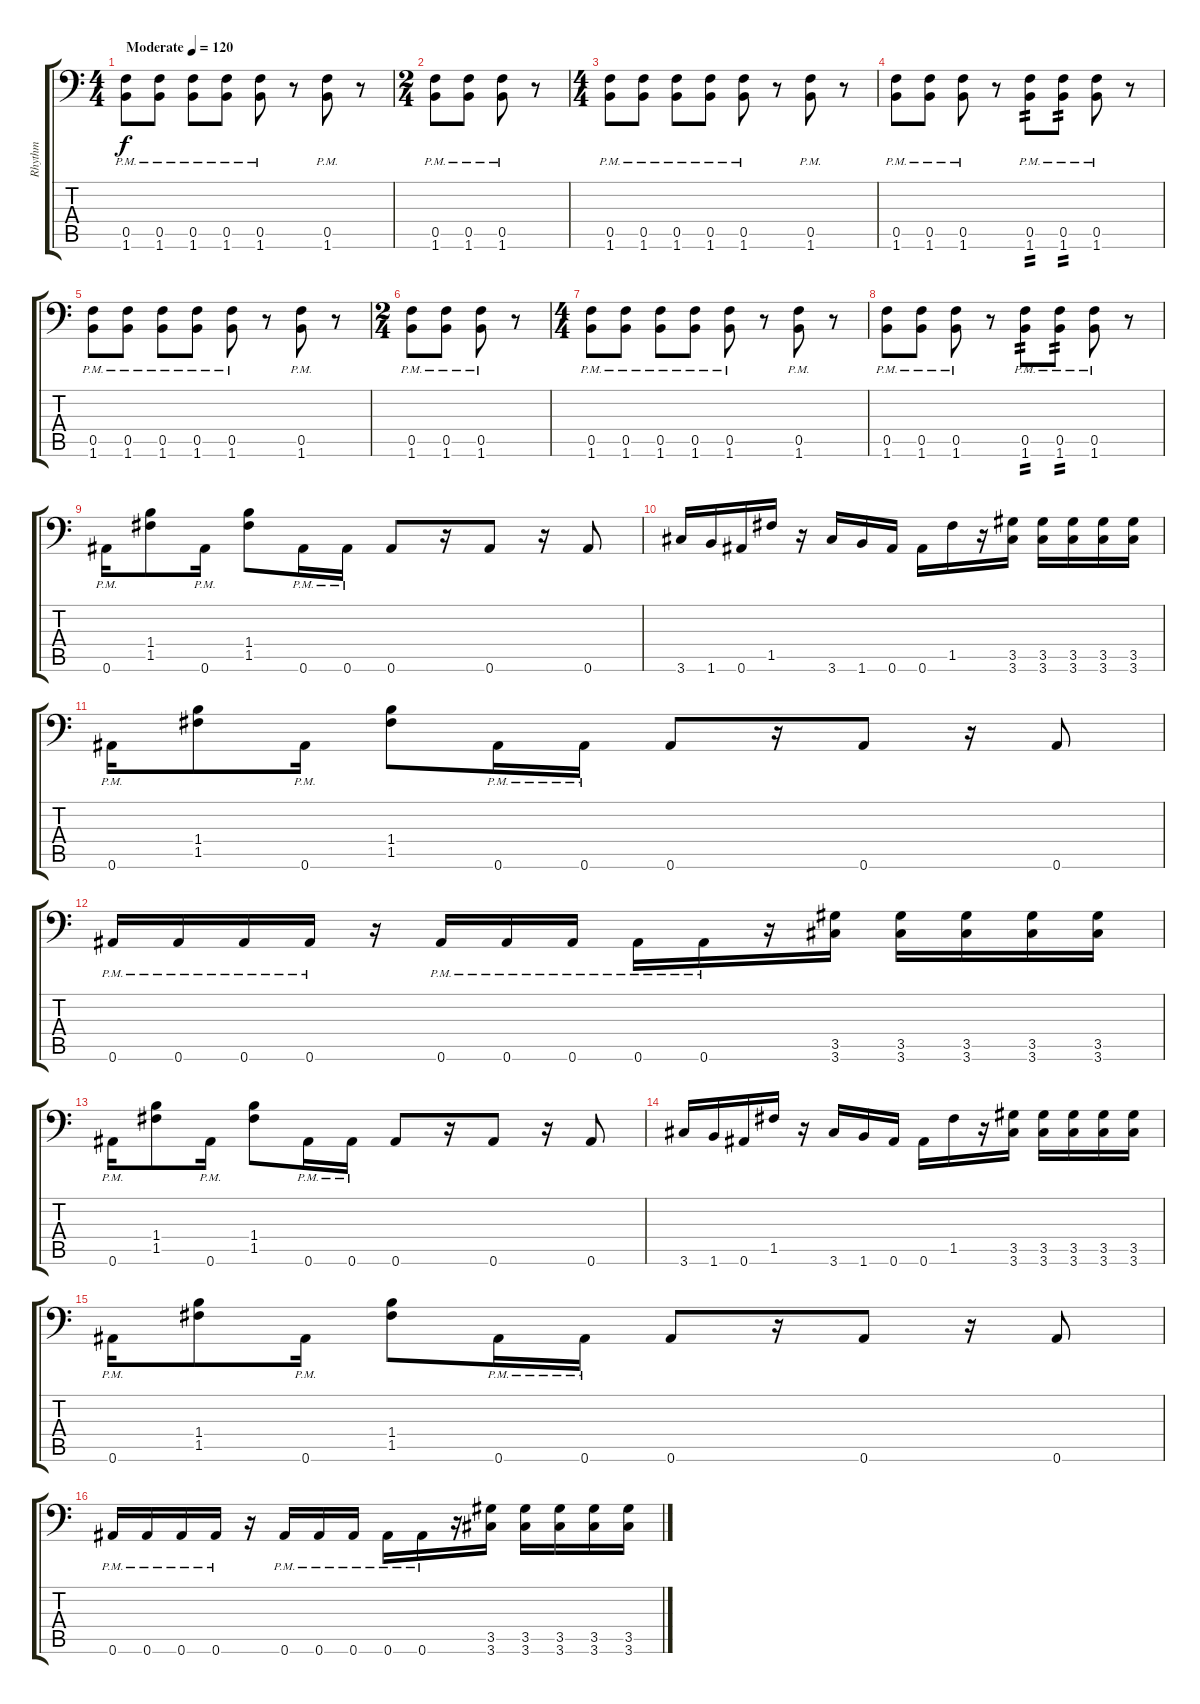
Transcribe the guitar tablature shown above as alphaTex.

\track ("Rhythm" "Rhythm") {instrument distortionguitar}
\staff {score tabs}
\tuning (C4 G3 Eb3 Bb2 F2 Bb1) {hide}
\ts (4 4)
\tempo (120 "Moderate")
\clef f4
\ks c
(0.5{pm} 1.6{pm}).8{dy f instrument distortionguitar} (0.5{pm} 1.6{pm}).8 (0.5{pm} 1.6{pm}).8 (0.5{pm} 1.6{pm}).8 (0.5{pm} 1.6{pm}).8 r.8 (0.5{pm} 1.6{pm}).8 r.8 |
\ts (2 4)
(0.5{pm} 1.6{pm}).8 (0.5{pm} 1.6{pm}).8 (0.5{pm} 1.6{pm}).8 r.8 |
\ts (4 4)
(0.5{pm} 1.6{pm}).8 (0.5{pm} 1.6{pm}).8 (0.5{pm} 1.6{pm}).8 (0.5{pm} 1.6{pm}).8 (0.5{pm} 1.6{pm}).8 r.8 (0.5{pm} 1.6{pm}).8 r.8 |
(0.5{pm} 1.6{pm}).8 (0.5{pm} 1.6{pm}).8 (0.5{pm} 1.6{pm}).8 r.8 (0.5{pm} 1.6{pm}).8{tp 2} (0.5{pm} 1.6{pm}).8{tp 2} (0.5{pm} 1.6{pm}).8 r.8 |
(0.5{pm} 1.6{pm}).8 (0.5{pm} 1.6{pm}).8 (0.5{pm} 1.6{pm}).8 (0.5{pm} 1.6{pm}).8 (0.5{pm} 1.6{pm}).8 r.8 (0.5{pm} 1.6{pm}).8 r.8 |
\ts (2 4)
(0.5{pm} 1.6{pm}).8 (0.5{pm} 1.6{pm}).8 (0.5{pm} 1.6{pm}).8 r.8 |
\ts (4 4)
(0.5{pm} 1.6{pm}).8 (0.5{pm} 1.6{pm}).8 (0.5{pm} 1.6{pm}).8 (0.5{pm} 1.6{pm}).8 (0.5{pm} 1.6{pm}).8 r.8 (0.5{pm} 1.6{pm}).8 r.8 |
(0.5{pm} 1.6{pm}).8 (0.5{pm} 1.6{pm}).8 (0.5{pm} 1.6{pm}).8 r.8 (0.5{pm} 1.6{pm}).8{tp 2} (0.5{pm} 1.6{pm}).8{tp 2} (0.5{pm} 1.6{pm}).8 r.8 |
0.6{pm}.16 (1.4 1.5).8 0.6{pm}.16 (1.4 1.5).8 0.6{pm}.16 0.6{pm}.16 0.6.8 r.16 0.6.8 r.16 0.6.8 |
3.6.16 1.6.16 0.6.16 1.5.16 r.16 3.6.16 1.6.16 0.6.16 0.6.16 1.5.16 r.16 (3.5 3.6).16 (3.5 3.6).16 (3.5 3.6).16 (3.5 3.6).16 (3.5 3.6).16 |
0.6{pm}.16 (1.4 1.5).8 0.6{pm}.16 (1.4 1.5).8 0.6{pm}.16 0.6{pm}.16 0.6.8 r.16 0.6.8 r.16 0.6.8 |
0.6{pm}.16 0.6{pm}.16 0.6{pm}.16 0.6{pm}.16 r.16 0.6{pm}.16 0.6{pm}.16 0.6{pm}.16 0.6{pm}.16 0.6{pm}.16 r.16 (3.5 3.6).16 (3.5 3.6).16 (3.5 3.6).16 (3.5 3.6).16 (3.5 3.6).16 |
0.6{pm}.16 (1.4 1.5).8 0.6{pm}.16 (1.4 1.5).8 0.6{pm}.16 0.6{pm}.16 0.6.8 r.16 0.6.8 r.16 0.6.8 |
3.6.16 1.6.16 0.6.16 1.5.16 r.16 3.6.16 1.6.16 0.6.16 0.6.16 1.5.16 r.16 (3.5 3.6).16 (3.5 3.6).16 (3.5 3.6).16 (3.5 3.6).16 (3.5 3.6).16 |
0.6{pm}.16 (1.4 1.5).8 0.6{pm}.16 (1.4 1.5).8 0.6{pm}.16 0.6{pm}.16 0.6.8 r.16 0.6.8 r.16 0.6.8 |
0.6{pm}.16 0.6{pm}.16 0.6{pm}.16 0.6{pm}.16 r.16 0.6{pm}.16 0.6{pm}.16 0.6{pm}.16 0.6{pm}.16 0.6{pm}.16 r.16 (3.5 3.6).16 (3.5 3.6).16 (3.5 3.6).16 (3.5 3.6).16 (3.5 3.6).16
